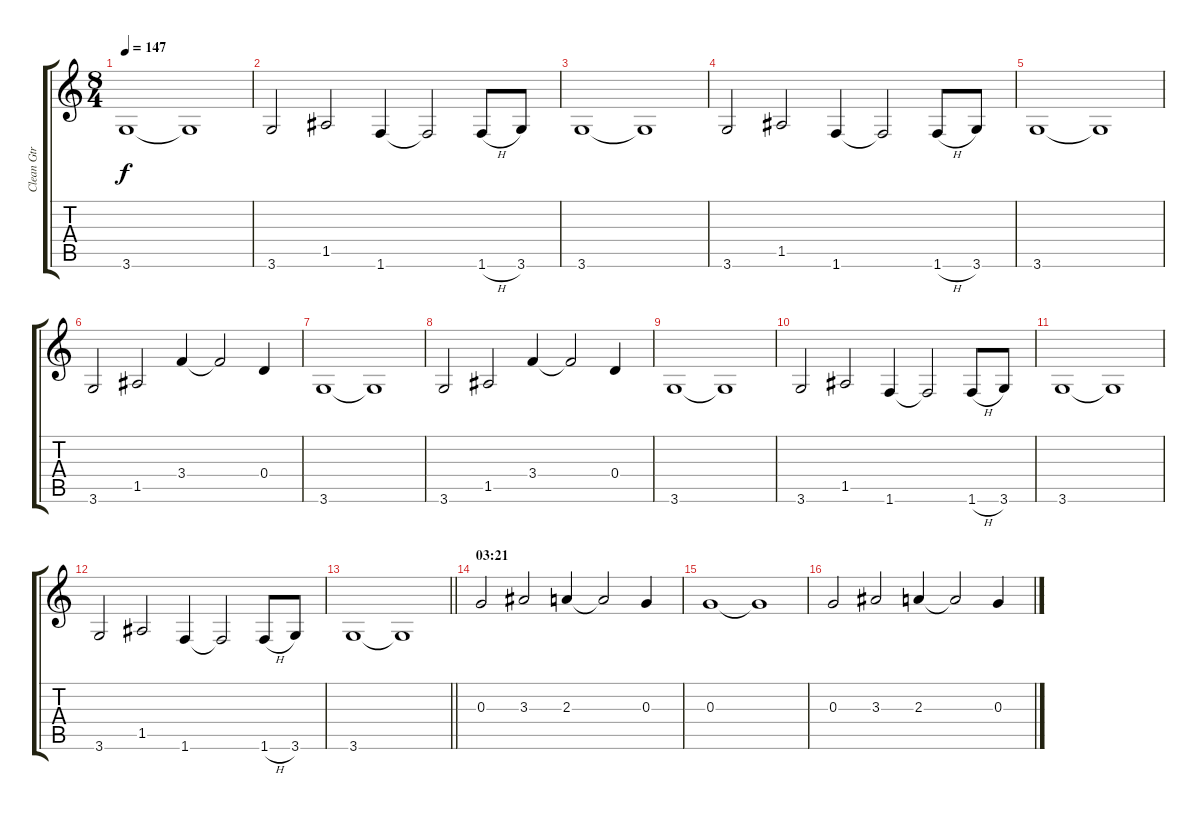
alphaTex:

\track ("Clean Gtr" "Clean Gtr") {instrument electricguitarclean}
\staff {score tabs}
\tuning (E4 B3 G3 D3 A2 E2) {hide}
\ts (8 4)
\tempo 147
\clef g2
\ks c
3.6.1{dy f} 3.6{t}.1 |
3.6.2 1.5.2 1.6.4 1.6{t}.2 1.6{h}.8 3.6.8 |
3.6.1 3.6{t}.1 |
3.6.2 1.5.2 1.6.4 1.6{t}.2 1.6{h}.8 3.6.8 |
3.6.1 3.6{t}.1 |
3.6.2 1.5.2 3.4.4 3.4{t}.2 0.4.4 |
3.6.1 3.6{t}.1 |
3.6.2 1.5.2 3.4.4 3.4{t}.2 0.4.4 |
3.6.1 3.6{t}.1 |
3.6.2 1.5.2 1.6.4 1.6{t}.2 1.6{h}.8 3.6.8 |
3.6.1 3.6{t}.1 |
3.6.2 1.5.2 1.6.4 1.6{t}.2 1.6{h}.8 3.6.8 |
\barLineRight lightlight
3.6.1 3.6{t}.1 |
\section ("" "03:21")
0.3.2 3.3.2 2.3.4 2.3{t}.2 0.3.4 |
0.3.1 0.3{t}.1 |
0.3.2 3.3.2 2.3.4 2.3{t}.2 0.3.4
